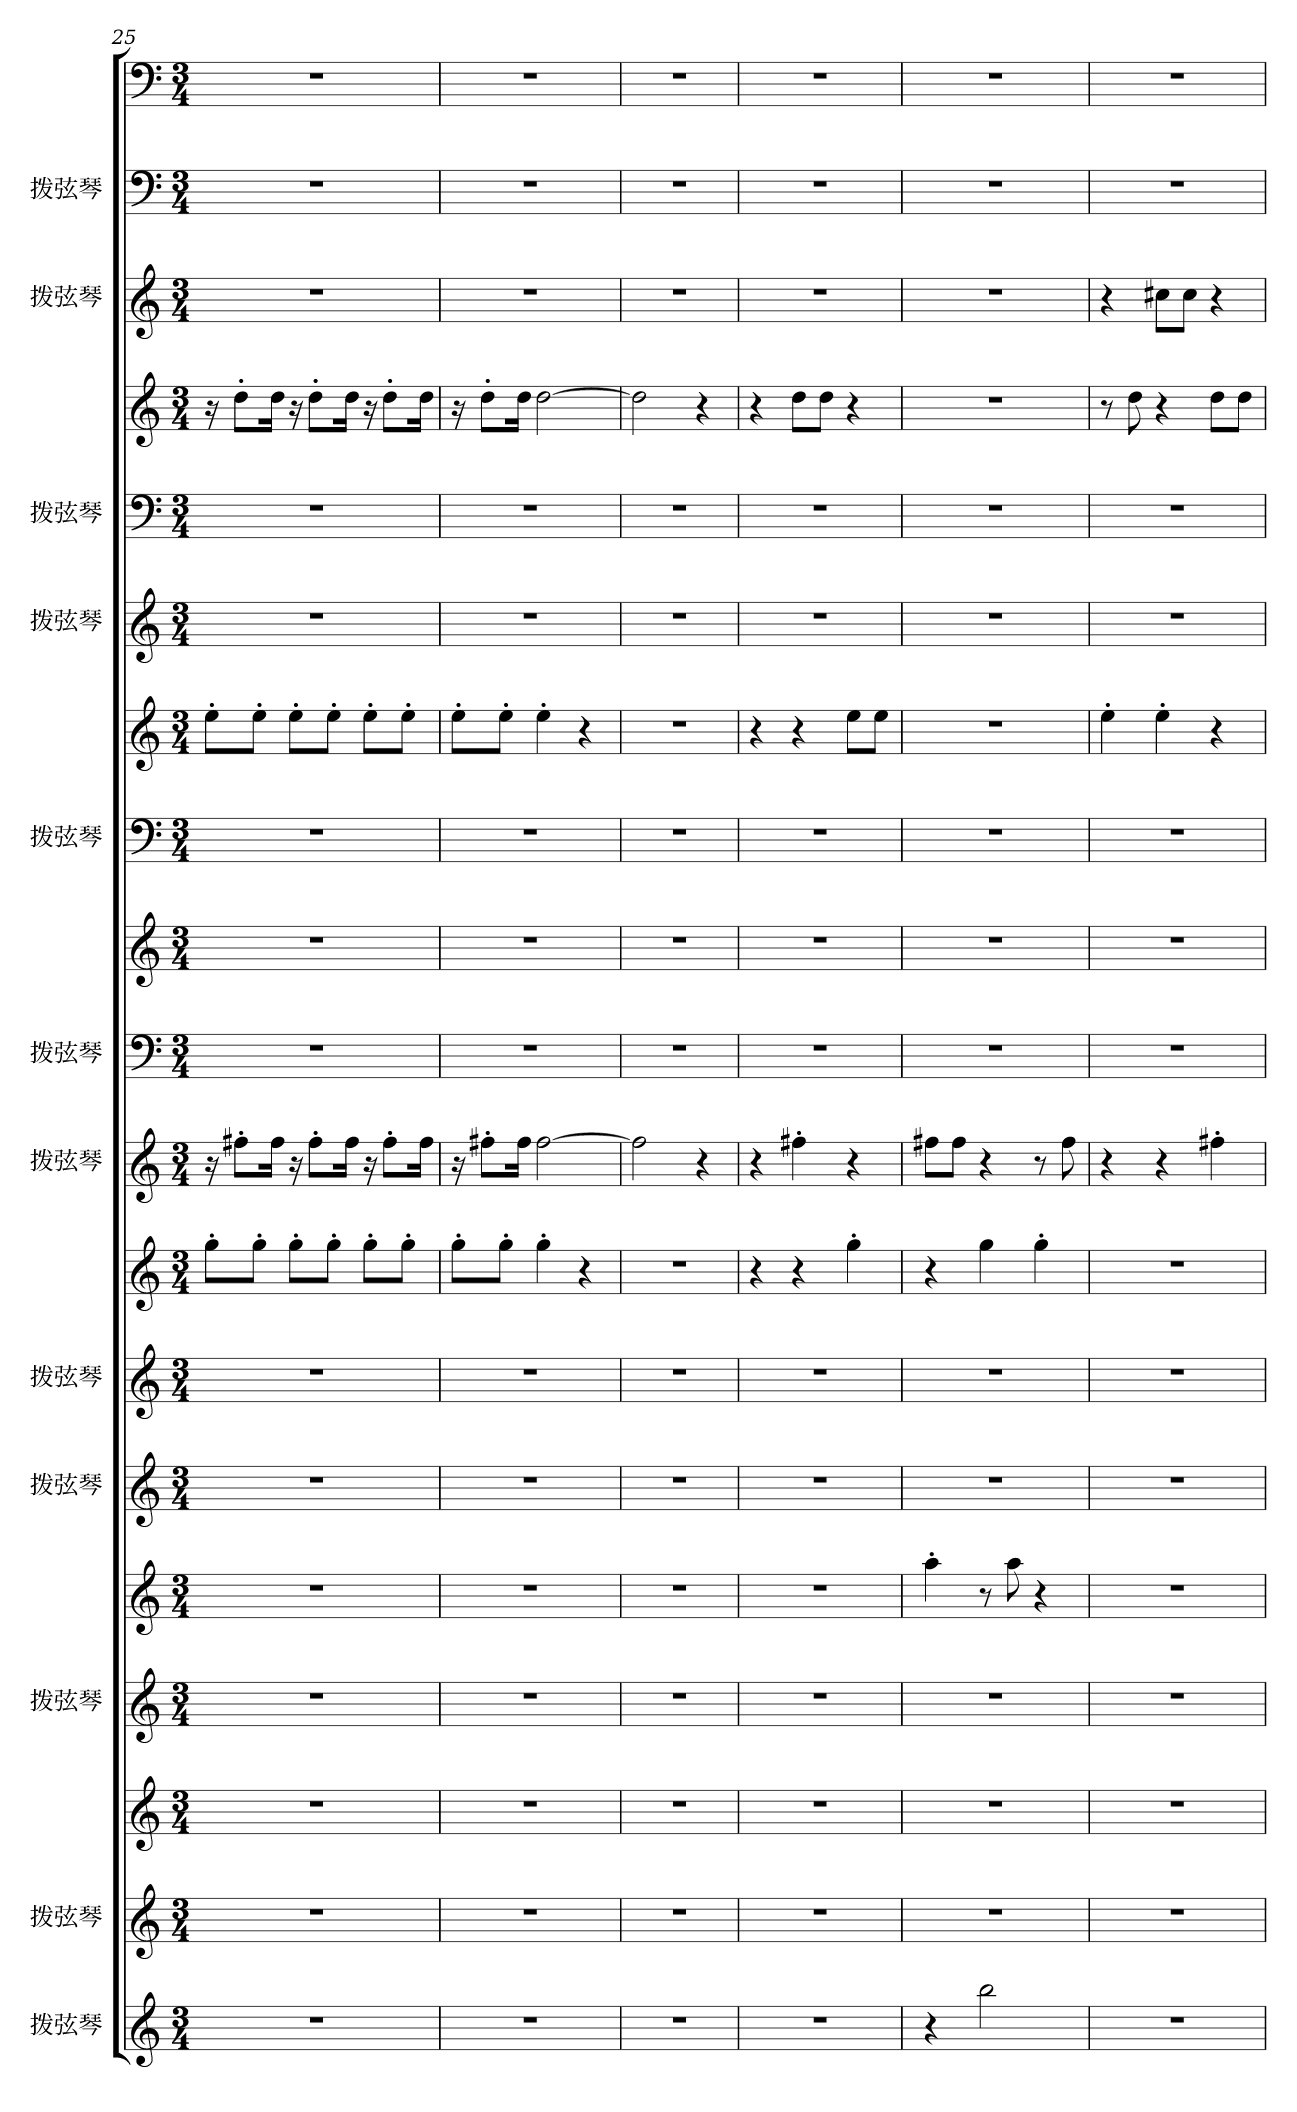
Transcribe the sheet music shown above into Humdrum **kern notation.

**kern	**kern	**kern	**kern	**kern	**kern	**kern	**kern	**kern	**kern	**kern	**kern	**kern	**kern	**kern	**kern	**kern	**kern	**kern
*part12	*part11	*part11	*part10	*part10	*part9	*part8	*part8	*part7	*part6	*part6	*part5	*part5	*part4	*part3	*part3	*part2	*part1	*part1
*staff19	*staff18	*staff17	*staff16	*staff15	*staff14	*staff13	*staff12	*staff11	*staff10	*staff9	*staff8	*staff7	*staff6	*staff5	*staff4	*staff3	*staff2	*staff1
*I"拨弦琴	*I"拨弦琴	*	*I"拨弦琴	*	*I"拨弦琴	*I"拨弦琴	*	*I"拨弦琴	*I"拨弦琴	*	*I"拨弦琴	*	*I"拨弦琴	*I"拨弦琴	*	*I"拨弦琴	*I"拨弦琴	*
*clefG2	*clefG2	*clefG2	*clefG2	*clefG2	*clefG2	*clefG2	*clefG2	*clefG2	*clefF4	*clefG2	*clefF4	*clefG2	*clefG2	*clefF4	*clefG2	*clefG2	*clefF4	*clefF4
*k[]	*k[]	*k[]	*k[]	*k[]	*k[]	*k[]	*k[]	*k[]	*k[]	*k[]	*k[]	*k[]	*k[]	*k[]	*k[]	*k[]	*k[]	*k[]
*M3/4	*M3/4	*M3/4	*M3/4	*M3/4	*M3/4	*M3/4	*M3/4	*M3/4	*M3/4	*M3/4	*M3/4	*M3/4	*M3/4	*M3/4	*M3/4	*M3/4	*M3/4	*M3/4
=25	=25	=25	=25	=25	=25	=25	=25	=25	=25	=25	=25	=25	=25	=25	=25	=25	=25	=25
2.r	2.r	2.r	2.r	2.r	2.r	2.r	8gg'\L	16r	2.r	2.r	2.r	8ee'\L	2.r	2.r	16r	2.r	2.r	2.r
.	.	.	.	.	.	.	.	8ff#X'\L	.	.	.	.	.	.	8dd'\L	.	.	.
.	.	.	.	.	.	.	8gg'\J	.	.	.	.	8ee'\J	.	.	.	.	.	.
.	.	.	.	.	.	.	.	16ff#\Jk	.	.	.	.	.	.	16dd\Jk	.	.	.
.	.	.	.	.	.	.	8gg'\L	16r	.	.	.	8ee'\L	.	.	16r	.	.	.
.	.	.	.	.	.	.	.	8ff#'\L	.	.	.	.	.	.	8dd'\L	.	.	.
.	.	.	.	.	.	.	8gg'\J	.	.	.	.	8ee'\J	.	.	.	.	.	.
.	.	.	.	.	.	.	.	16ff#\Jk	.	.	.	.	.	.	16dd\Jk	.	.	.
.	.	.	.	.	.	.	8gg'\L	16r	.	.	.	8ee'\L	.	.	16r	.	.	.
.	.	.	.	.	.	.	.	8ff#'\L	.	.	.	.	.	.	8dd'\L	.	.	.
.	.	.	.	.	.	.	8gg'\J	.	.	.	.	8ee'\J	.	.	.	.	.	.
.	.	.	.	.	.	.	.	16ff#\Jk	.	.	.	.	.	.	16dd\Jk	.	.	.
=26	=26	=26	=26	=26	=26	=26	=26	=26	=26	=26	=26	=26	=26	=26	=26	=26	=26	=26
2.r	2.r	2.r	2.r	2.r	2.r	2.r	8gg'\L	16r	2.r	2.r	2.r	8ee'\L	2.r	2.r	16r	2.r	2.r	2.r
.	.	.	.	.	.	.	.	8ff#X'\L	.	.	.	.	.	.	8dd'\L	.	.	.
.	.	.	.	.	.	.	8gg'\J	.	.	.	.	8ee'\J	.	.	.	.	.	.
.	.	.	.	.	.	.	.	16ff#\Jk	.	.	.	.	.	.	16dd\Jk	.	.	.
.	.	.	.	.	.	.	4gg'\	[2ff#\	.	.	.	4ee'\	.	.	[2dd\	.	.	.
.	.	.	.	.	.	.	4r	.	.	.	.	4r	.	.	.	.	.	.
=27	=27	=27	=27	=27	=27	=27	=27	=27	=27	=27	=27	=27	=27	=27	=27	=27	=27	=27
2.r	2.r	2.r	2.r	2.r	2.r	2.r	2.r	2ff#\]	2.r	2.r	2.r	2.r	2.r	2.r	2dd\]	2.r	2.r	2.r
.	.	.	.	.	.	.	.	4r	.	.	.	.	.	.	4r	.	.	.
!!LO:PB:g=z
=28	=28	=28	=28	=28	=28	=28	=28	=28	=28	=28	=28	=28	=28	=28	=28	=28	=28	=28
2.r	2.r	2.r	2.r	2.r	2.r	2.r	4r	4r	2.r	2.r	2.r	4r	2.r	2.r	4r	2.r	2.r	2.r
.	.	.	.	.	.	.	4r	4ff#X'\	.	.	.	4r	.	.	8dd\L	.	.	.
.	.	.	.	.	.	.	.	.	.	.	.	.	.	.	8dd\J	.	.	.
.	.	.	.	.	.	.	4gg'\	4r	.	.	.	8ee\L	.	.	4r	.	.	.
.	.	.	.	.	.	.	.	.	.	.	.	8ee\J	.	.	.	.	.	.
=29	=29	=29	=29	=29	=29	=29	=29	=29	=29	=29	=29	=29	=29	=29	=29	=29	=29	=29
4r	2.r	2.r	2.r	4aa'\	2.r	2.r	4r	8ff#X\L	2.r	2.r	2.r	2.r	2.r	2.r	2.r	2.r	2.r	2.r
.	.	.	.	.	.	.	.	8ff#\J	.	.	.	.	.	.	.	.	.	.
2bb\	.	.	.	8r	.	.	4gg\	4r	.	.	.	.	.	.	.	.	.	.
.	.	.	.	8aa\	.	.	.	.	.	.	.	.	.	.	.	.	.	.
.	.	.	.	4r	.	.	4gg'\	8r	.	.	.	.	.	.	.	.	.	.
.	.	.	.	.	.	.	.	8ff#\	.	.	.	.	.	.	.	.	.	.
=30	=30	=30	=30	=30	=30	=30	=30	=30	=30	=30	=30	=30	=30	=30	=30	=30	=30	=30
2.r	2.r	2.r	2.r	2.r	2.r	2.r	2.r	4r	2.r	2.r	2.r	4ee'\	2.r	2.r	8r	4r	2.r	2.r
.	.	.	.	.	.	.	.	.	.	.	.	.	.	.	8dd\	.	.	.
.	.	.	.	.	.	.	.	4r	.	.	.	4ee'\	.	.	4r	8cc#X\L	.	.
.	.	.	.	.	.	.	.	.	.	.	.	.	.	.	.	8cc#\J	.	.
.	.	.	.	.	.	.	.	4ff#X'\	.	.	.	4r	.	.	8dd\L	4r	.	.
.	.	.	.	.	.	.	.	.	.	.	.	.	.	.	8dd\J	.	.	.
=	=	=	=	=	=	=	=	=	=	=	=	=	=	=	=	=	=	=
*-	*-	*-	*-	*-	*-	*-	*-	*-	*-	*-	*-	*-	*-	*-	*-	*-	*-	*-
